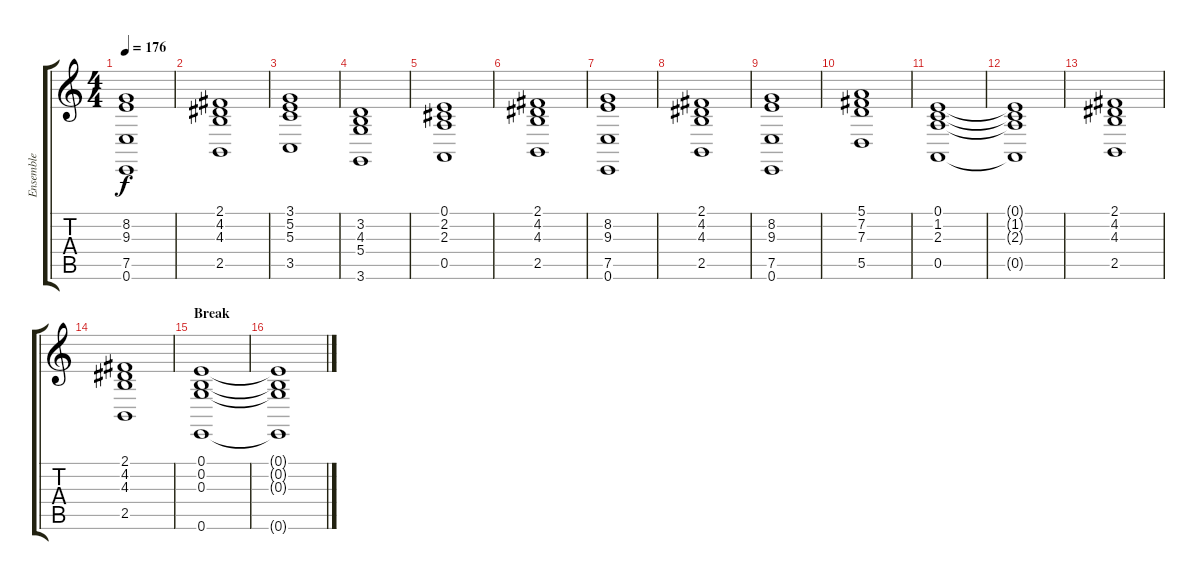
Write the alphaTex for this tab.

\track ("Ensemble" "Ensemble") {instrument stringensemble1}
\staff {score tabs}
\tuning (E4 B3 G3 D3 A2 E2) {hide}
\ts (4 4)
\tempo 176
\clef g2
\ks c
(8.2 9.3 7.5 0.6).1{dy f} |
(2.1 4.2 4.3 2.5).1 |
(3.1 5.2 5.3 3.5).1 |
(3.2 4.3 5.4 3.6).1 |
(0.1 2.2 2.3 0.5).1 |
(2.1 4.2 4.3 2.5).1 |
(8.2 9.3 7.5 0.6).1 |
(2.1 4.2 4.3 2.5).1 |
(8.2 9.3 7.5 0.6).1 |
(5.1 7.2 7.3 5.5).1 |
(0.1 1.2 2.3 0.5).1 |
(0.1{t} 1.2{t} 2.3{t} 0.5{t}).1 |
(2.1 4.2 4.3 2.5).1 |
(2.1 4.2 4.3 2.5).1 |
\section ("" "Break")
(0.1 0.2 0.3 0.6).1 |
(0.1{t} 0.2{t} 0.3{t} 0.6{t}).1
